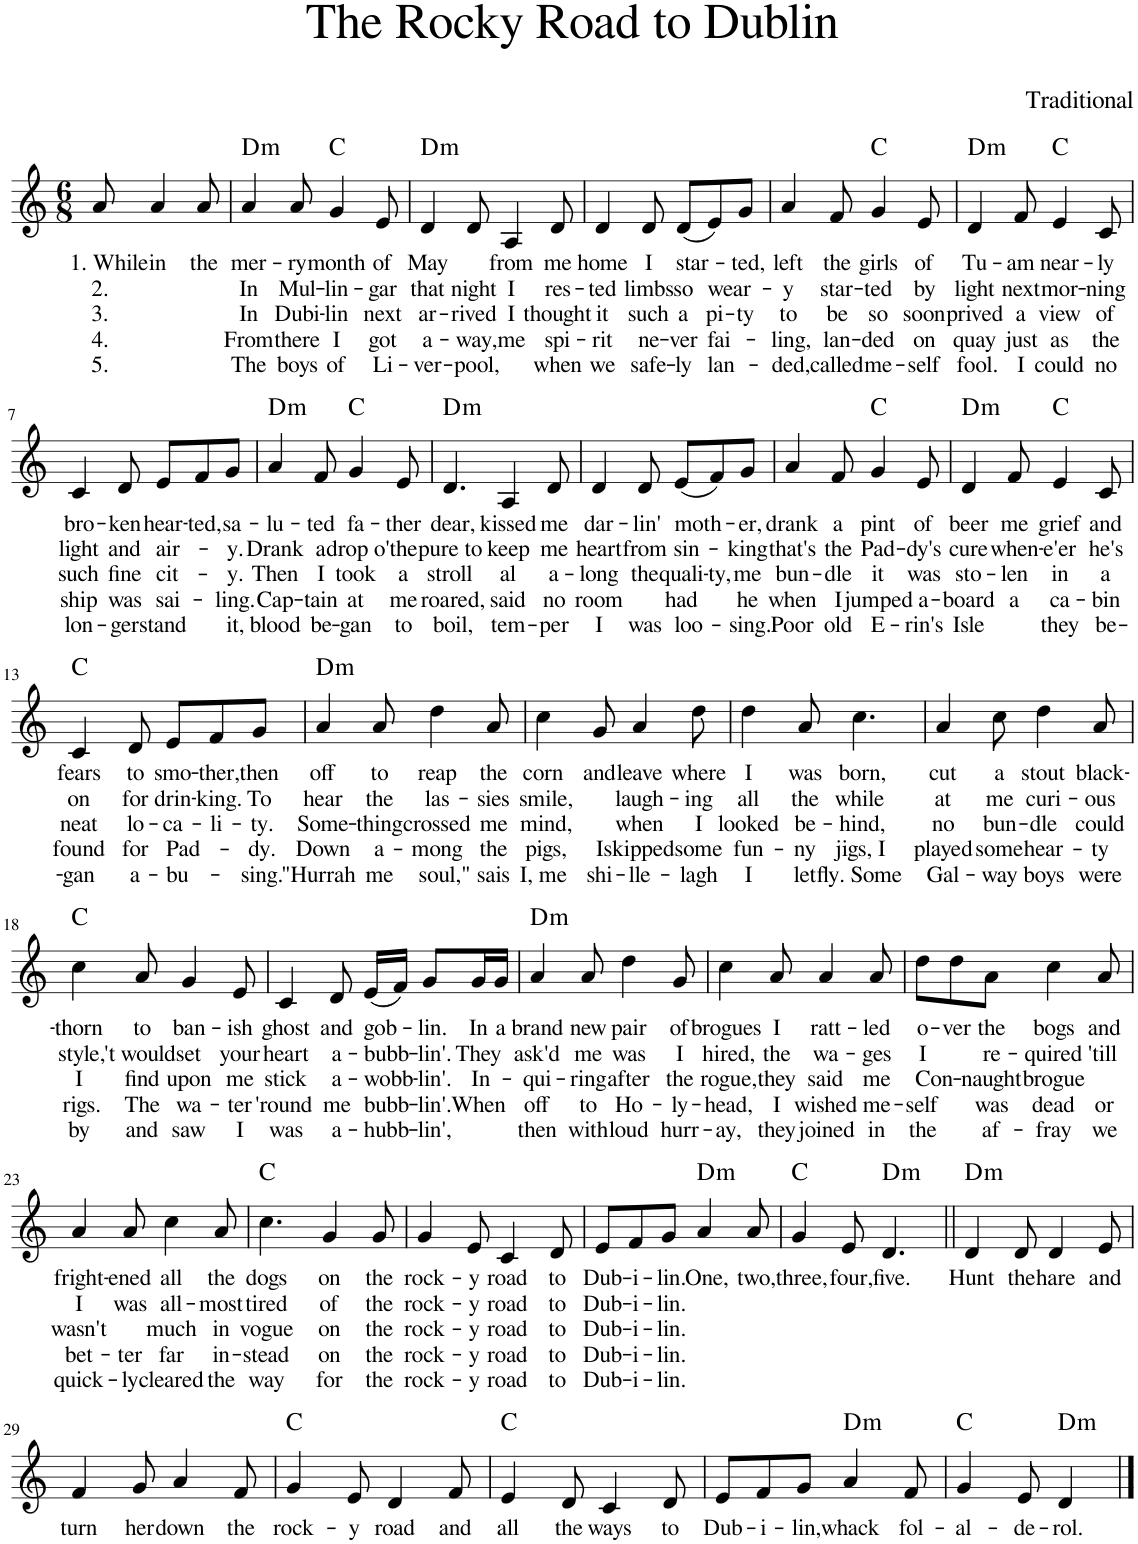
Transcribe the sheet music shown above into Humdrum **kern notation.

**kern	**text	**text	**text	**text	**text	**harte
*part1	*part1	*part1	*part1	*part1	*part1	*part1
*staff1	*staff1	*staff1	*staff1	*staff1	*staff1	*
*I"Piano	*	*	*	*	*	*
*I'Pno	*	*	*	*	*	*
*clefG2	*	*	*	*	*	*
*k[]	*	*	*	*	*	*
*M6/8	*	*	*	*	*	*
=1	=1	=1	=1	=1	=1	=1
!	!LO:LY:b	!LO:LY:b	!LO:LY:b	!LO:LY:b	!LO:LY:b	!
8a/	1. While	2.	3.	4.	5.	.
!	!LO:LY:b	!	!	!	!	!
4a/	in	.	.	.	.	.
!	!LO:LY:b	!	!	!	!	!
8a/	the	.	.	.	.	.
=2	=2	=2	=2	=2	=2	=2
!	!LO:LY:b	!LO:LY:b	!LO:LY:b	!LO:LY:b	!LO:LY:b	!LO:H:kt=m
4a/	mer-	In	In	From	The	D:min
!	!LO:LY:b	!LO:LY:b	!LO:LY:b	!LO:LY:b	!LO:LY:b	!
8a/	-ry	Mul-	Dubi-	there	boys	.
!	!LO:LY:b	!LO:LY:b	!LO:LY:b	!LO:LY:b	!LO:LY:b	!
4g/	month	-lin-	-lin	I	of	C:maj
!	!LO:LY:b	!LO:LY:b	!LO:LY:b	!LO:LY:b	!LO:LY:b	!
8e/	of	-gar	next	got	Li-	.
=3	=3	=3	=3	=3	=3	=3
!	!LO:LY:b	!LO:LY:b	!LO:LY:b	!LO:LY:b	!LO:LY:b	!LO:H:kt=m
4d/	May	that	ar-	a-	-ver-	D:min
!	!	!LO:LY:b	!LO:LY:b	!LO:LY:b	!LO:LY:b	!
8d/	.	night	-rived	-way,	-pool,	.
!	!LO:LY:b	!LO:LY:b	!LO:LY:b	!LO:LY:b	!	!
4A/	from	I	I	me	.	.
!	!LO:LY:b	!LO:LY:b	!LO:LY:b	!LO:LY:b	!LO:LY:b	!
8d/	me	res-	thought	spi-	when	.
=4	=4	=4	=4	=4	=4	=4
!	!LO:LY:b	!LO:LY:b	!LO:LY:b	!LO:LY:b	!LO:LY:b	!
4d/	home	-ted	it	-rit	we	.
!	!LO:LY:b	!LO:LY:b	!LO:LY:b	!LO:LY:b	!LO:LY:b	!
8d/	I	limbs	such	ne-	safe-	.
!	!LO:LY:b	!LO:LY:b	!LO:LY:b	!LO:LY:b	!LO:LY:b	!
(8d/L	star-	so	a	-ver	-ly	.
!	!	!LO:LY:b	!LO:LY:b	!LO:LY:b	!LO:LY:b	!
8e/)	.	wear-	pi-	fai-	lan-	.
!	!LO:LY:b	!	!LO:LY:b	!	!	!
8g/J	-ted,	.	-ty	.	.	.
=5	=5	=5	=5	=5	=5	=5
!	!LO:LY:b	!LO:LY:b	!LO:LY:b	!LO:LY:b	!LO:LY:b	!
4a/	left	-y	to	-ling,	-ded,	.
!	!LO:LY:b	!LO:LY:b	!LO:LY:b	!LO:LY:b	!LO:LY:b	!
8f/	the	star-	be	lan-	called	.
!	!LO:LY:b	!LO:LY:b	!LO:LY:b	!LO:LY:b	!LO:LY:b	!
4g/	girls	-ted	so	-ded	me-	C:maj
!	!LO:LY:b	!LO:LY:b	!LO:LY:b	!LO:LY:b	!LO:LY:b	!
8e/	of	by	soon	on	-self	.
=6	=6	=6	=6	=6	=6	=6
!	!LO:LY:b	!LO:LY:b	!LO:LY:b	!LO:LY:b	!LO:LY:b	!LO:H:kt=m
4d/	Tu-	light	prived	quay	fool.	D:min
!	!LO:LY:b	!LO:LY:b	!LO:LY:b	!LO:LY:b	!LO:LY:b	!
8f/	-am	next	a	just	I	.
!	!LO:LY:b	!LO:LY:b	!LO:LY:b	!LO:LY:b	!LO:LY:b	!
4e/	near-	mor-	view	as	could	C:maj
!	!LO:LY:b	!LO:LY:b	!LO:LY:b	!LO:LY:b	!LO:LY:b	!
8c/	-ly	-ning	of	the	no	.
!!LO:LB:g=z
=7	=7	=7	=7	=7	=7	=7
!	!LO:LY:b	!LO:LY:b	!LO:LY:b	!LO:LY:b	!LO:LY:b	!
4c/	bro-	light	such	ship	lon-	.
!	!LO:LY:b	!LO:LY:b	!LO:LY:b	!LO:LY:b	!LO:LY:b	!
8d/	-ken	and	fine	was	-ger	.
!	!LO:LY:b	!LO:LY:b	!LO:LY:b	!LO:LY:b	!LO:LY:b	!
8e/L	hear-	air-	cit-	sai-	stand	.
!	!LO:LY:b	!	!	!	!	!
8f/	-ted,	.	.	.	.	.
!	!LO:LY:b	!LO:LY:b	!LO:LY:b	!LO:LY:b	!LO:LY:b	!
8g/J	sa-	-y.	-y.	-ling.	it,	.
=8	=8	=8	=8	=8	=8	=8
!	!LO:LY:b	!LO:LY:b	!LO:LY:b	!LO:LY:b	!LO:LY:b	!LO:H:kt=m
4a/	-lu-	Drank	Then	Cap-	blood	D:min
!	!LO:LY:b	!LO:LY:b	!LO:LY:b	!LO:LY:b	!LO:LY:b	!
8f/	-ted	a	I	-tain	be-	.
!	!LO:LY:b	!LO:LY:b	!LO:LY:b	!LO:LY:b	!LO:LY:b	!
4g/	fa-	drop o'	took	at	-gan	C:maj
!	!LO:LY:b	!LO:LY:b	!LO:LY:b	!LO:LY:b	!LO:LY:b	!
8e/	-ther	the	a	me	to	.
=9	=9	=9	=9	=9	=9	=9
!	!LO:LY:b	!LO:LY:b	!LO:LY:b	!LO:LY:b	!LO:LY:b	!LO:H:kt=m
4.d/	dear,	pure to	stroll	roared,	boil,	D:min
!	!LO:LY:b	!LO:LY:b	!LO:LY:b	!LO:LY:b	!LO:LY:b	!
4A/	kissed	keep	al	said	tem-	.
!	!LO:LY:b	!LO:LY:b	!LO:LY:b	!LO:LY:b	!LO:LY:b	!
8d/	me	me	a-	no	-per	.
=10	=10	=10	=10	=10	=10	=10
!	!LO:LY:b	!LO:LY:b	!LO:LY:b	!LO:LY:b	!LO:LY:b	!
4d/	dar-	heart	-long	room	I	.
!	!LO:LY:b	!LO:LY:b	!LO:LY:b	!	!LO:LY:b	!
8d/	-lin'	from	the	.	was	.
!	!LO:LY:b	!LO:LY:b	!LO:LY:b	!LO:LY:b	!LO:LY:b	!
(8e/L	moth-	sin-	quali-	had	loo-	.
!	!	!	!LO:LY:b	!	!	!
8f/)	.	.	-ty,	.	.	.
!	!LO:LY:b	!LO:LY:b	!LO:LY:b	!LO:LY:b	!LO:LY:b	!
8g/J	-er,	-king	me	he	-sing.	.
=11	=11	=11	=11	=11	=11	=11
!	!LO:LY:b	!LO:LY:b	!LO:LY:b	!LO:LY:b	!LO:LY:b	!
4a/	drank	that's	bun-	when	Poor	.
!	!LO:LY:b	!LO:LY:b	!LO:LY:b	!LO:LY:b	!LO:LY:b	!
8f/	a	the	-dle	I	old	.
!	!LO:LY:b	!LO:LY:b	!LO:LY:b	!LO:LY:b	!LO:LY:b	!
4g/	pint	Pad-	it	jumped	E-	C:maj
!	!LO:LY:b	!LO:LY:b	!LO:LY:b	!LO:LY:b	!LO:LY:b	!
8e/	of	-dy's	was	a-	-rin's	.
=12	=12	=12	=12	=12	=12	=12
!	!LO:LY:b	!LO:LY:b	!LO:LY:b	!LO:LY:b	!LO:LY:b	!LO:H:kt=m
4d/	beer	cure	sto-	-board	Isle	D:min
!	!LO:LY:b	!LO:LY:b	!LO:LY:b	!LO:LY:b	!	!
8f/	me	when-	-len	a	.	.
!	!LO:LY:b	!LO:LY:b	!LO:LY:b	!LO:LY:b	!LO:LY:b	!
4e/	grief	-e'er	in	ca-	they	C:maj
!	!LO:LY:b	!LO:LY:b	!LO:LY:b	!LO:LY:b	!LO:LY:b	!
8c/	and	he's	a	-bin	be-	.
!!LO:LB:g=z
=13	=13	=13	=13	=13	=13	=13
!	!LO:LY:b	!LO:LY:b	!LO:LY:b	!LO:LY:b	!LO:LY:b	!
4c/	fears	on	neat	found	-gan	C:maj
!	!LO:LY:b	!LO:LY:b	!LO:LY:b	!LO:LY:b	!LO:LY:b	!
8d/	to	for	lo-	for	a-	.
!	!LO:LY:b	!LO:LY:b	!LO:LY:b	!LO:LY:b	!LO:LY:b	!
8e/L	smo-	drin-	-ca-	Pad-	-bu-	.
!	!LO:LY:b	!LO:LY:b	!LO:LY:b	!	!	!
8f/	-ther,	-king.	-li-	.	.	.
!	!LO:LY:b	!LO:LY:b	!LO:LY:b	!LO:LY:b	!LO:LY:b	!
8g/J	then	To	-ty.	-dy.	-sing.	.
=14	=14	=14	=14	=14	=14	=14
!	!LO:LY:b	!LO:LY:b	!LO:LY:b	!LO:LY:b	!LO:LY:b	!LO:H:kt=m
4a/	off	hear	Some-	Down	"Hurrah	D:min
!	!LO:LY:b	!LO:LY:b	!LO:LY:b	!LO:LY:b	!LO:LY:b	!
8a/	to	the	-thing	a-	me	.
!	!LO:LY:b	!LO:LY:b	!LO:LY:b	!LO:LY:b	!LO:LY:b	!
4dd\	reap	las-	crossed	-mong	soul,"	.
!	!LO:LY:b	!LO:LY:b	!LO:LY:b	!LO:LY:b	!LO:LY:b	!
8a/	the	-sies	me	the	sais	.
=15	=15	=15	=15	=15	=15	=15
!	!LO:LY:b	!LO:LY:b	!LO:LY:b	!LO:LY:b	!LO:LY:b	!
4cc\	corn	smile,	mind,	pigs,	I, me	.
!	!LO:LY:b	!	!	!LO:LY:b	!LO:LY:b	!
8g/	and	.	.	I	shi-	.
!	!LO:LY:b	!LO:LY:b	!LO:LY:b	!LO:LY:b	!LO:LY:b	!
4a/	leave	laugh-	when	skipped	-lle-	.
!	!LO:LY:b	!LO:LY:b	!LO:LY:b	!LO:LY:b	!LO:LY:b	!
8dd\	where	-ing	I	some	-lagh	.
=16	=16	=16	=16	=16	=16	=16
!	!LO:LY:b	!LO:LY:b	!LO:LY:b	!LO:LY:b	!LO:LY:b	!
4dd\	I	all	looked	fun-	I	.
!	!LO:LY:b	!LO:LY:b	!LO:LY:b	!LO:LY:b	!LO:LY:b	!
8a/	was	the	be-	-ny	let	.
!	!LO:LY:b	!LO:LY:b	!LO:LY:b	!LO:LY:b	!LO:LY:b	!
4.cc\	born,	while	-hind,	jigs, I	fly. Some	.
=17	=17	=17	=17	=17	=17	=17
!	!LO:LY:b	!LO:LY:b	!LO:LY:b	!LO:LY:b	!LO:LY:b	!
4a/	cut	at	no	played	Gal-	.
!	!LO:LY:b	!LO:LY:b	!LO:LY:b	!LO:LY:b	!LO:LY:b	!
8cc\	a	me	bun-	some	-way	.
!	!LO:LY:b	!LO:LY:b	!LO:LY:b	!LO:LY:b	!LO:LY:b	!
4dd\	stout	curi-	-dle	hear-	boys	.
!	!LO:LY:b	!LO:LY:b	!LO:LY:b	!LO:LY:b	!LO:LY:b	!
8a/	black-	-ous	could	-ty	were	.
!!LO:LB:g=z
=18	=18	=18	=18	=18	=18	=18
!	!LO:LY:b	!LO:LY:b	!LO:LY:b	!LO:LY:b	!LO:LY:b	!
4cc\	-thorn	style,	I	rigs.	by	C:maj
!	!LO:LY:b	!LO:LY:b	!LO:LY:b	!LO:LY:b	!LO:LY:b	!
8a/	to	't would	find	The	and	.
!	!LO:LY:b	!LO:LY:b	!LO:LY:b	!LO:LY:b	!LO:LY:b	!
4g/	ban-	set	upon	wa-	saw	.
!	!LO:LY:b	!LO:LY:b	!LO:LY:b	!LO:LY:b	!LO:LY:b	!
8e/	-ish	your	me	-ter	I	.
=19	=19	=19	=19	=19	=19	=19
!	!LO:LY:b	!LO:LY:b	!LO:LY:b	!LO:LY:b	!LO:LY:b	!
4c/	ghost	heart	stick	'round	was	.
!	!LO:LY:b	!LO:LY:b	!LO:LY:b	!LO:LY:b	!LO:LY:b	!
8d/	and	a-	a-	me	a-	.
!	!LO:LY:b	!LO:LY:b	!LO:LY:b	!LO:LY:b	!LO:LY:b	!
(16e/LL	gob-	-bubb-	-wobb-	bubb-	-hubb-	.
16f/JJ)	.	.	.	.	.	.
!	!LO:LY:b	!LO:LY:b	!LO:LY:b	!LO:LY:b	!LO:LY:b	!
8g/L	-lin.	-lin'.	-lin'.	-lin'.	-lin',	.
!	!LO:LY:b	!LO:LY:b	!LO:LY:b	!LO:LY:b	!	!
16g/L	In	They	In-	When	.	.
!	!LO:LY:b	!	!	!	!	!
16g/JJ	a	.	.	.	.	.
=20	=20	=20	=20	=20	=20	=20
!	!LO:LY:b	!LO:LY:b	!LO:LY:b	!LO:LY:b	!LO:LY:b	!LO:H:kt=m
4a/	brand	ask'd	-qui-	off	then	D:min
!	!LO:LY:b	!LO:LY:b	!LO:LY:b	!LO:LY:b	!LO:LY:b	!
8a/	new	me	-ring	to	with	.
!	!LO:LY:b	!LO:LY:b	!LO:LY:b	!LO:LY:b	!LO:LY:b	!
4dd\	pair	was	after	Ho-	loud	.
!	!LO:LY:b	!LO:LY:b	!LO:LY:b	!LO:LY:b	!LO:LY:b	!
8g/	of	I	the	-ly-	hurr-	.
=21	=21	=21	=21	=21	=21	=21
!	!LO:LY:b	!LO:LY:b	!LO:LY:b	!LO:LY:b	!LO:LY:b	!
4cc\	brogues	hired,	rogue,	-head,	-ay,	.
!	!LO:LY:b	!LO:LY:b	!LO:LY:b	!LO:LY:b	!LO:LY:b	!
8a/	I	the	they	I	they	.
!	!LO:LY:b	!LO:LY:b	!LO:LY:b	!LO:LY:b	!LO:LY:b	!
4a/	ratt-	wa-	said	wished	joined	.
!	!LO:LY:b	!LO:LY:b	!LO:LY:b	!LO:LY:b	!LO:LY:b	!
8a/	-led	-ges	me	me-	in	.
=22	=22	=22	=22	=22	=22	=22
!	!LO:LY:b	!LO:LY:b	!LO:LY:b	!LO:LY:b	!LO:LY:b	!
8dd\L	o-	I	Con-	-self	the	.
!	!LO:LY:b	!	!	!	!	!
8dd\	-ver	.	.	.	.	.
!	!LO:LY:b	!LO:LY:b	!LO:LY:b	!LO:LY:b	!LO:LY:b	!
8a\J	the	re-	-naught	was	af-	.
!	!LO:LY:b	!LO:LY:b	!LO:LY:b	!LO:LY:b	!LO:LY:b	!
4cc\	bogs	-quired	brogue	dead	-fray	.
!	!LO:LY:b	!LO:LY:b	!	!LO:LY:b	!LO:LY:b	!
8a/	and	'till	.	or	we	.
!!LO:LB:g=z
=23	=23	=23	=23	=23	=23	=23
!	!LO:LY:b	!LO:LY:b	!LO:LY:b	!LO:LY:b	!LO:LY:b	!
4a/	fright-	I	wasn't	bet-	quick-	.
!	!LO:LY:b	!LO:LY:b	!	!LO:LY:b	!LO:LY:b	!
8a/	-ened	was	.	-ter	-ly	.
!	!LO:LY:b	!LO:LY:b	!LO:LY:b	!LO:LY:b	!LO:LY:b	!
4cc\	all	all-	much	far	cleared	.
!	!LO:LY:b	!LO:LY:b	!LO:LY:b	!LO:LY:b	!LO:LY:b	!
8a/	the	-most	in	in-	the	.
=24	=24	=24	=24	=24	=24	=24
!	!LO:LY:b	!LO:LY:b	!LO:LY:b	!LO:LY:b	!LO:LY:b	!
4.cc\	dogs	tired	vogue	-stead	way	C:maj
!	!LO:LY:b	!LO:LY:b	!LO:LY:b	!LO:LY:b	!LO:LY:b	!
4g/	on	of	on	on	for	.
!	!LO:LY:b	!LO:LY:b	!LO:LY:b	!LO:LY:b	!LO:LY:b	!
8g/	the	the	the	the	the	.
=25	=25	=25	=25	=25	=25	=25
!	!LO:LY:b	!LO:LY:b	!LO:LY:b	!LO:LY:b	!LO:LY:b	!
4g/	rock-	rock-	rock-	rock-	rock-	.
!	!LO:LY:b	!LO:LY:b	!LO:LY:b	!LO:LY:b	!LO:LY:b	!
8e/	-y	-y	-y	-y	-y	.
!	!LO:LY:b	!LO:LY:b	!LO:LY:b	!LO:LY:b	!LO:LY:b	!
4c/	road	road	road	road	road	.
!	!LO:LY:b	!LO:LY:b	!LO:LY:b	!LO:LY:b	!LO:LY:b	!
8d/	to	to	to	to	to	.
=26	=26	=26	=26	=26	=26	=26
!	!LO:LY:b	!LO:LY:b	!LO:LY:b	!LO:LY:b	!LO:LY:b	!
8e/L	Dub-	Dub-	Dub-	Dub-	Dub-	.
!	!LO:LY:b	!LO:LY:b	!LO:LY:b	!LO:LY:b	!LO:LY:b	!
8f/	-i-	-i-	-i-	-i-	-i-	.
!	!LO:LY:b	!LO:LY:b	!LO:LY:b	!LO:LY:b	!LO:LY:b	!
8g/J	-lin.	-lin.	-lin.	-lin.	-lin.	.
!	!LO:LY:b	!	!	!	!	!LO:H:kt=m
4a/	One,	.	.	.	.	D:min
!	!LO:LY:b	!	!	!	!	!
8a/	two,	.	.	.	.	.
=27	=27	=27	=27	=27	=27	=27
!	!LO:LY:b	!	!	!	!	!
4g/	three,	.	.	.	.	C:maj
!	!LO:LY:b	!	!	!	!	!
8e/	four,	.	.	.	.	.
!	!LO:LY:b	!	!	!	!	!LO:H:kt=m
4.d/	five.	.	.	.	.	D:min
=28||	=28||	=28||	=28||	=28||	=28||	=28||
!	!LO:LY:b	!	!	!	!	!LO:H:kt=m
4d/	Hunt	.	.	.	.	D:min
!	!LO:LY:b	!	!	!	!	!
8d/	the	.	.	.	.	.
!	!LO:LY:b	!	!	!	!	!
4d/	hare	.	.	.	.	.
!	!LO:LY:b	!	!	!	!	!
8e/	and	.	.	.	.	.
!!LO:LB:g=z
=29	=29	=29	=29	=29	=29	=29
!	!LO:LY:b	!	!	!	!	!
4f/	turn	.	.	.	.	.
!	!LO:LY:b	!	!	!	!	!
8g/	her	.	.	.	.	.
!	!LO:LY:b	!	!	!	!	!
4a/	down	.	.	.	.	.
!	!LO:LY:b	!	!	!	!	!
8f/	the	.	.	.	.	.
=30	=30	=30	=30	=30	=30	=30
!	!LO:LY:b	!	!	!	!	!
4g/	rock-	.	.	.	.	C:maj
!	!LO:LY:b	!	!	!	!	!
8e/	-y	.	.	.	.	.
!	!LO:LY:b	!	!	!	!	!
4d/	road	.	.	.	.	.
!	!LO:LY:b	!	!	!	!	!
8f/	and	.	.	.	.	.
=31	=31	=31	=31	=31	=31	=31
!	!LO:LY:b	!	!	!	!	!
4e/	all	.	.	.	.	C:maj
!	!LO:LY:b	!	!	!	!	!
8d/	the	.	.	.	.	.
!	!LO:LY:b	!	!	!	!	!
4c/	ways	.	.	.	.	.
!	!LO:LY:b	!	!	!	!	!
8d/	to	.	.	.	.	.
=32	=32	=32	=32	=32	=32	=32
!	!LO:LY:b	!	!	!	!	!
8e/L	Dub-	.	.	.	.	.
!	!LO:LY:b	!	!	!	!	!
8f/	-i-	.	.	.	.	.
!	!LO:LY:b	!	!	!	!	!
8g/J	-lin,	.	.	.	.	.
!	!LO:LY:b	!	!	!	!	!LO:H:kt=m
4a/	whack	.	.	.	.	D:min
!	!LO:LY:b	!	!	!	!	!
8f/	fol-	.	.	.	.	.
=33	=33	=33	=33	=33	=33	=33
!	!LO:LY:b	!	!	!	!	!
4g/	-al-	.	.	.	.	C:maj
!	!LO:LY:b	!	!	!	!	!
8e/	-de-	.	.	.	.	.
!	!LO:LY:b	!	!	!	!	!LO:H:kt=m
4d/	-rol.	.	.	.	.	D:min
==	==	==	==	==	==	==
*-	*-	*-	*-	*-	*-	*-
